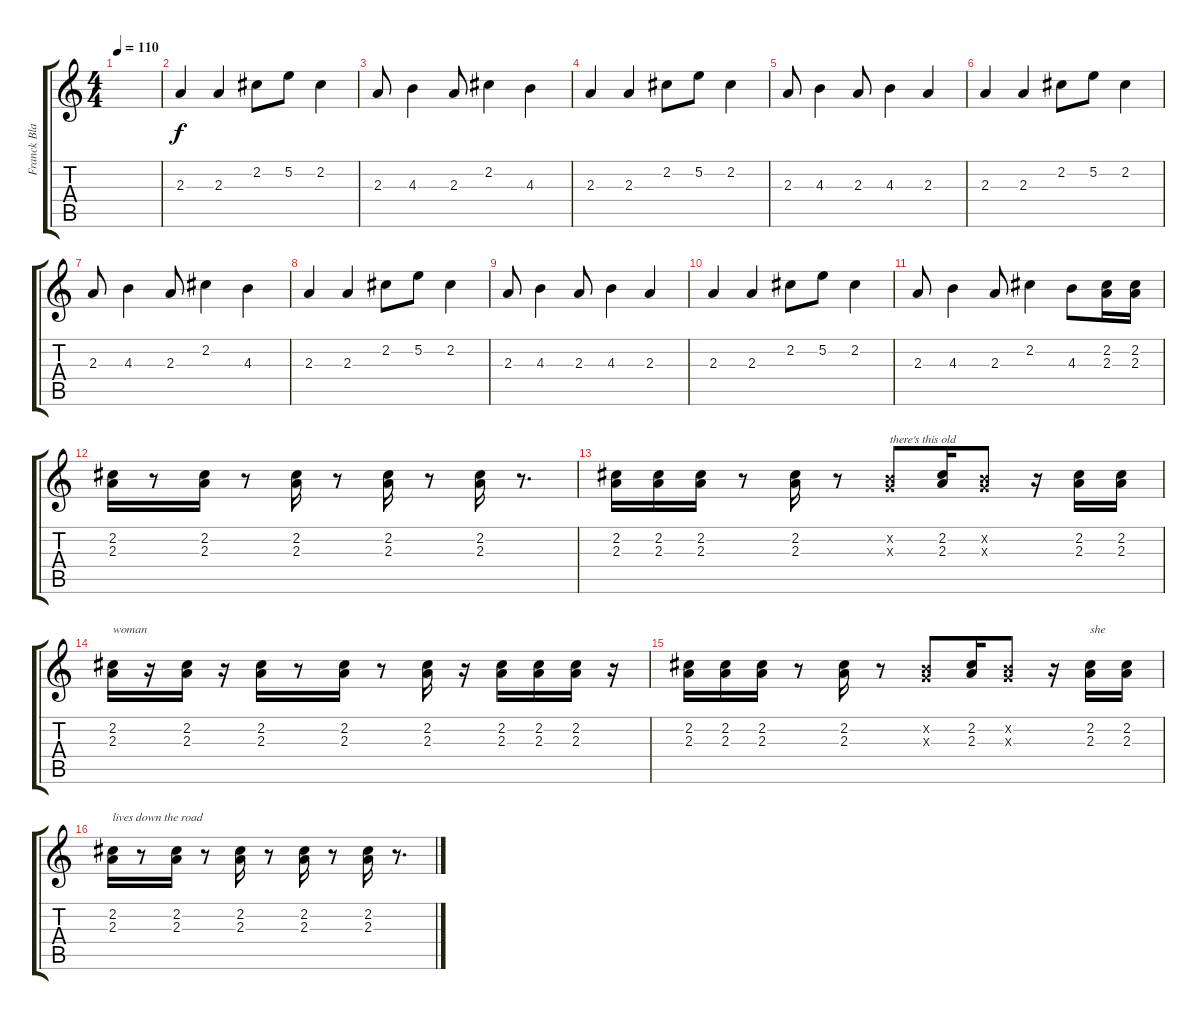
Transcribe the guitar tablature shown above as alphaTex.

\track ("Franck Black" "Franck Bla") {instrument distortionguitar}
\staff {score tabs}
\tuning (E4 B3 G3 D3 A2 E2) {hide}
\ts (4 4)
\tempo 110
\clef g2
\ks c
|
2.3.4{instrument electricguitarjazz} 2.3.4 2.2.8 5.2.8 2.2.4 |
2.3.8 4.3.4 2.3.8 2.2.4 4.3.4 |
2.3.4 2.3.4 2.2.8 5.2.8 2.2.4 |
2.3.8 4.3.4 2.3.8 4.3.4 2.3.4 |
2.3.4 2.3.4 2.2.8 5.2.8 2.2.4 |
2.3.8 4.3.4 2.3.8 2.2.4 4.3.4 |
2.3.4 2.3.4 2.2.8 5.2.8 2.2.4 |
2.3.8 4.3.4 2.3.8 4.3.4 2.3.4 |
2.3.4 2.3.4 2.2.8 5.2.8 2.2.4 |
2.3.8 4.3.4 2.3.8 2.2.4 4.3.8 (2.2 2.3).16{volume 9 instrument distortionguitar} (2.2 2.3).16 |
(2.2 2.3).16 r.8 (2.2 2.3).16 r.8 (2.2 2.3).16 r.8 (2.2 2.3).16 r.8 (2.2 2.3).16 r.8{d} |
(2.2 2.3).16 (2.2 2.3).16 (2.2 2.3).16 r.8 (2.2 2.3).16 r.8 (0.2{x} 0.3{x}).8{txt "there's this old"} (2.2 2.3).16 (0.2{x} 0.3{x}).8 r.16 (2.2 2.3).16 (2.2 2.3).16 |
\section ("" "")
(2.2 2.3).16{txt "woman"} r.16 (2.2 2.3).16 r.16 (2.2 2.3).16 r.8 (2.2 2.3).16 r.8 (2.2 2.3).16 r.16 (2.2 2.3).16 (2.2 2.3).16 (2.2 2.3).16 r.16 |
(2.2 2.3).16 (2.2 2.3).16 (2.2 2.3).16 r.8 (2.2 2.3).16 r.8 (0.2{x} 0.3{x}).8 (2.2 2.3).16 (0.2{x} 0.3{x}).8 r.16 (2.2 2.3).16{txt "she"} (2.2 2.3).16 |
(2.2 2.3).16{txt "lives down the road"} r.8 (2.2 2.3).16 r.8 (2.2 2.3).16 r.8 (2.2 2.3).16 r.8 (2.2 2.3).16 r.8{d}
